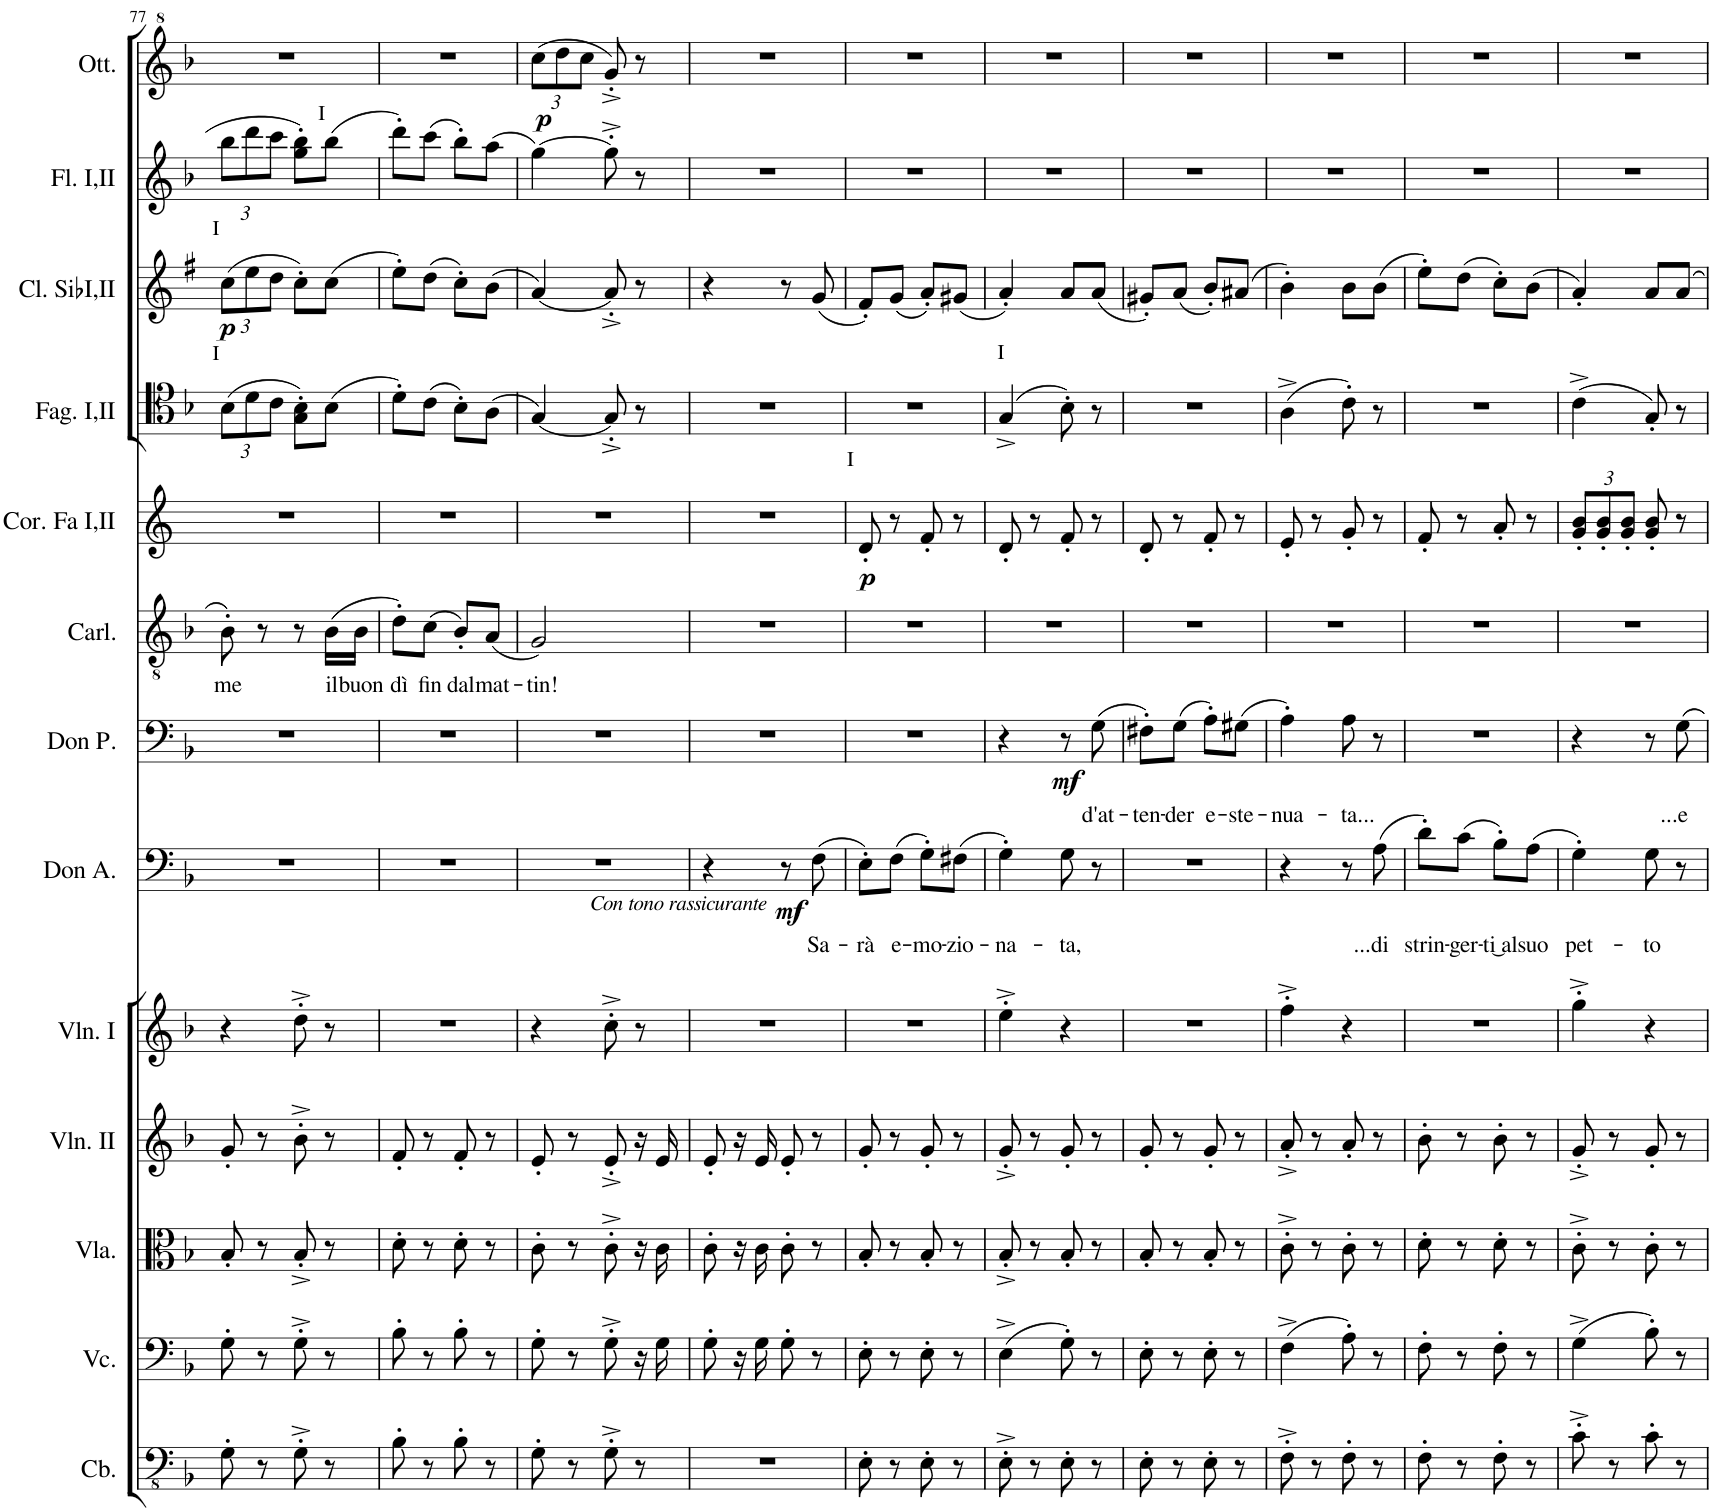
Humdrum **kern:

**kern	**kern	**kern	**kern	**kern	**kern	**text	**dynam	**kern	**text	**dynam	**kern	**text	**kern	**dynam	**kern	**kern	**dynam	**kern	**kern	**dynam
*part13	*part12	*part11	*part10	*part9	*part8	*part8	*part8	*part7	*part7	*part7	*part6	*part6	*part5	*part5	*part4	*part3	*part3	*part2	*part1	*part1
*staff13	*staff12	*staff11	*staff10	*staff9	*staff8	*staff8	*staff8	*staff7	*staff7	*staff7	*staff6	*staff6	*staff5	*staff5	*staff4	*staff3	*staff3	*staff2	*staff1	*staff1
*I"Cb.	*I"Vc.	*I"Vla.	*I"Vln. II	*I"Vln. I	*I"Don Alfonso	*	*	*I"Don Pasquale	*	*	*I"Carluccio	*	*I"Cor. Fa I,II	*	*I"Fag. I,II	*I"Cl. Sib I,II	*	*I"Fl. I,II	*I"Ott.	*
*I'Cb.	*I'Vc.	*I'Vla.	*I'Vln. II	*I'Vln. I	*I'Don A.	*	*	*I'Don P.	*	*	*I'Carl.	*	*I'Cor. Fa I,II	*	*I'Fag. I,II	*I'Cl. SibI,II	*	*I'Fl. I,II	*I'Ott.	*
!!LO:PB:g=z
*clefFv4	*clefF4	*clefC3	*clefG2	*clefG2	*clefF4	*	*	*clefF4	*	*	*clefGv2	*	*clefG2	*	*clefC4	*clefG2	*	*clefG2	*clefG^2	*
*	*	*	*	*	*	*	*	*	*	*	*	*	*Trd4c7	*	*	*Trd1c2	*	*	*	*
*k[b-]	*k[b-]	*k[b-]	*k[b-]	*k[b-]	*k[b-]	*	*	*k[b-]	*	*	*k[b-]	*	*k[]	*	*k[b-]	*k[f#]	*	*k[b-]	*k[b-]	*
*M2/4	*M2/4	*M2/4	*M2/4	*M2/4	*M2/4	*	*	*M2/4	*	*	*M2/4	*	*M2/4	*	*M2/4	*M2/4	*	*M2/4	*M2/4	*
=77	=77	=77	=77	=77	=77	=77	=77	=77	=77	=77	=77	=77	=77	=77	=77	=77	=77	=77	=77	=77
!	!	!	!	!	!	!	!	!	!	!	!	!LO:LY:b	!	!	!	!	!	!	!	!
*	*	*	*	*	*	*	*	*	*	*	*	*	*	*	*Xbrackettup	*Xbrackettup	*	*Xbrackettup	*	*
!	!	!	!	!	!	!	!	!	!	!	!	!	!	!	!	!LO:TX:a:t=I	!	!	!	!
!	!	!	!	!	!	!	!	!	!	!	!	!	!	!	!LO:TX:a:t=I	!	!	!	!	!
!	!	!	!	!	!	!	!	!	!	!	!	!	!	!	!	!	!LO:DY:b	!	!	!
8GG'\	8G'\	8B-'/	8g'/	4r	2r	.	.	2r	.	.	8B-'\	me	2r	.	(12B-\L	(12cc\L	p	12bb-\L	2r	.
.	.	.	.	.	.	.	.	.	.	.	.	.	.	.	12d\	12ee\	.	12ddd\	.	.
8r	8r	8r	8r	.	.	.	.	.	.	.	8r	.	.	.	.	.	.	.	.	.
.	.	.	.	.	.	.	.	.	.	.	.	.	.	.	12c\J	12dd\J	.	12ccc\J	.	.
8GG'^\	8G'^\	8B-'^/	8b-'^\	8dd'^\	.	.	.	.	.	.	8r	.	.	.	8G\' 8B-\'L)	8cc'\L)	.	8gg\' 8bb-\'L	.	.
!	!	!	!	!	!	!	!	!	!	!	!	!	!	!	!	!	!	!LO:TX:a:t=I	!	!
!	!	!	!	!	!	!	!	!	!	!	!	!LO:LY:b	!	!	!	!	!	!	!	!
8r	8r	8r	8r	8r	.	.	.	.	.	.	(16B-\LL	il	.	.	(8B-\J	(8cc\J	.	(8bb-\J	.	.
!	!	!	!	!	!	!	!	!	!	!	!	!LO:LY:b	!	!	!	!	!	!	!	!
.	.	.	.	.	.	.	.	.	.	.	16B-\JJ	buon	.	.	.	.	.	.	.	.
=78	=78	=78	=78	=78	=78	=78	=78	=78	=78	=78	=78	=78	=78	=78	=78	=78	=78	=78	=78	=78
!	!	!	!	!	!	!	!	!	!	!	!	!LO:LY:b	!	!	!	!	!	!	!	!
8BB-'\	8B-'\	8d'\	8f'/	2r	2r	.	.	2r	.	.	8d'\L)	dì	2r	.	8d'\L)	8ee'\L)	.	8ddd'\L)	2r	.
!	!	!	!	!	!	!	!	!	!	!	!	!LO:LY:b	!	!	!	!	!	!	!	!
8r	8r	8r	8r	.	.	.	.	.	.	.	(8c\J	fin	.	.	(8c\J	(8dd\J	.	(8ccc\J	.	.
!	!	!	!	!	!	!	!	!	!	!	!	!LO:LY:b	!	!	!	!	!	!	!	!
8BB-'\	8B-'\	8d'\	8f'/	.	.	.	.	.	.	.	8B-'/L)	dal	.	.	8B-'\L)	8cc'\L)	.	8bb-'\L)	.	.
!	!	!	!	!	!	!	!	!	!	!	!	!LO:LY:b	!	!	!	!	!	!	!	!
8r	8r	8r	8r	.	.	.	.	.	.	.	(8A/J	mat-	.	.	(8A\J	(8b\J	.	(8aa\J	.	.
=79	=79	=79	=79	=79	=79	=79	=79	=79	=79	=79	=79	=79	=79	=79	=79	=79	=79	=79	=79	=79
!	!	!	!	!	!	!	!	!	!	!	!	!LO:LY:b	!	!	!	!	!	!	!	!
*	*	*	*	*	*	*	*	*	*	*	*	*	*	*	*	*	*	*	*Xbrackettup	*
!	!	!	!	!	!	!	!	!	!	!	!	!	!	!	!	!	!	!	!	!LO:DY:b
8GG'\	8G'\	8c'\	8e'/	4r	2r	.	.	2r	.	.	2G/)	-tin!	2r	.	[4G/)	[4a/)	.	[4gg\)	(12ccc\L	p
.	.	.	.	.	.	.	.	.	.	.	.	.	.	.	.	.	.	.	12ddd\	.
8r	8r	8r	8r	.	.	.	.	.	.	.	.	.	.	.	.	.	.	.	.	.
.	.	.	.	.	.	.	.	.	.	.	.	.	.	.	.	.	.	.	12ccc\J	.
8GG'^\	8G'^\	8c'^\	8e'^/	8cc'^\	.	.	.	.	.	.	.	.	.	.	8G'^/]	8a'^/]	.	8gg'^\]	8gg'^/)	.
8r	16r	16r	16r	8r	.	.	.	.	.	.	.	.	.	.	8r	8r	.	8r	8r	.
.	16G\	16c\	16e/	.	.	.	.	.	.	.	.	.	.	.	.	.	.	.	.	.
=80	=80	=80	=80	=80	=80	=80	=80	=80	=80	=80	=80	=80	=80	=80	=80	=80	=80	=80	=80	=80
!	!	!	!	!	!LO:TX:b:i:t=Con tono rassicurante	!	!	!	!	!	!	!	!	!	!	!	!	!	!	!
2r	8G'\	8c'\	8e'/	2r	4r	.	.	2r	.	.	2r	.	2r	.	2r	4r	.	2r	2r	.
.	16r	16r	16r	.	.	.	.	.	.	.	.	.	.	.	.	.	.	.	.	.
.	16G\	16c\	16e/	.	.	.	.	.	.	.	.	.	.	.	.	.	.	.	.	.
!	!	!	!	!	!	!	!LO:DY:b	!	!	!	!	!	!	!	!	!	!	!	!	!
.	8G'\	8c'\	8e'/	.	8r	.	mf	.	.	.	.	.	.	.	.	8r	.	.	.	.
!	!	!	!	!	!	!LO:LY:b	!	!	!	!	!	!	!	!	!	!	!	!	!	!
.	8r	8r	8r	.	(8F\	Sa-	.	.	.	.	.	.	.	.	.	(8g/	.	.	.	.
=81	=81	=81	=81	=81	=81	=81	=81	=81	=81	=81	=81	=81	=81	=81	=81	=81	=81	=81	=81	=81
!	!	!	!	!	!	!	!	!	!	!	!	!	!LO:TX:a:t=I	!	!	!	!	!	!	!
!	!	!	!	!	!	!LO:LY:b	!	!	!	!	!	!	!	!LO:DY:b	!	!	!	!	!	!
8EE'\	8E'\	8B-'/	8g'/	2r	8E'\L)	-rà	.	2r	.	.	2r	.	8d'/	p	2r	8f#'/L)	.	2r	2r	.
!	!	!	!	!	!	!LO:LY:b	!	!	!	!	!	!	!	!	!	!	!	!	!	!
8r	8r	8r	8r	.	(8F\J	e-	.	.	.	.	.	.	8r	.	.	(8g/J	.	.	.	.
!	!	!	!	!	!	!LO:LY:b	!	!	!	!	!	!	!	!	!	!	!	!	!	!
8EE'\	8E'\	8B-'/	8g'/	.	8G'\L)	-mo-	.	.	.	.	.	.	8f'/	.	.	8a'/L)	.	.	.	.
!	!	!	!	!	!	!LO:LY:b	!	!	!	!	!	!	!	!	!	!	!	!	!	!
8r	8r	8r	8r	.	(8F#X\J	-zio-	.	.	.	.	.	.	8r	.	.	(8g#X/J	.	.	.	.
=82	=82	=82	=82	=82	=82	=82	=82	=82	=82	=82	=82	=82	=82	=82	=82	=82	=82	=82	=82	=82
!	!	!	!	!	!	!	!	!	!	!	!	!	!	!	!LO:TX:a:t=I	!	!	!	!	!
!	!	!	!	!	!	!LO:LY:b	!	!	!	!	!	!	!	!	!	!	!	!	!	!
8EE'^\	(4E^\	8B-'^/	8g'^/	4ee'^\	4G'\)	-na-	.	4r	.	.	2r	.	8d'/	.	(4G^/	4a'/)	.	2r	2r	.
8r	.	8r	8r	.	.	.	.	.	.	.	.	.	8r	.	.	.	.	.	.	.
!	!	!	!	!	!	!LO:LY:b	!	!	!	!LO:DY:b	!	!	!	!	!	!	!	!	!	!
8EE'\	8G'\)	8B-'/	8g'/	4r	8G\	-ta,	.	8r	.	mf	.	.	8f'/	.	8B-'\)	8a/L	.	.	.	.
!	!	!	!	!	!	!	!	!	!LO:LY:b	!	!	!	!	!	!	!	!	!	!	!
8r	8r	8r	8r	.	8r	.	.	(8G\	d'at-	.	.	.	8r	.	8r	(8a/J	.	.	.	.
=83	=83	=83	=83	=83	=83	=83	=83	=83	=83	=83	=83	=83	=83	=83	=83	=83	=83	=83	=83	=83
!	!	!	!	!	!	!	!	!	!LO:LY:b	!	!	!	!	!	!	!	!	!	!	!
8EE'\	8E'\	8B-'/	8g'/	2r	2r	.	.	8F#X'\L)	-ten-	.	2r	.	8d'/	.	2r	8g#X'/L)	.	2r	2r	.
!	!	!	!	!	!	!	!	!	!LO:LY:b	!	!	!	!	!	!	!	!	!	!	!
8r	8r	8r	8r	.	.	.	.	(8G\J	-der	.	.	.	8r	.	.	(8a/J	.	.	.	.
!	!	!	!	!	!	!	!	!	!LO:LY:b	!	!	!	!	!	!	!	!	!	!	!
8EE'\	8E'\	8B-'/	8g'/	.	.	.	.	8A'\L)	e-	.	.	.	8f'/	.	.	8b'/L)	.	.	.	.
!	!	!	!	!	!	!	!	!	!LO:LY:b	!	!	!	!	!	!	!	!	!	!	!
8r	8r	8r	8r	.	.	.	.	(8G#X\J	-ste-	.	.	.	8r	.	.	(8a#X/J	.	.	.	.
=84	=84	=84	=84	=84	=84	=84	=84	=84	=84	=84	=84	=84	=84	=84	=84	=84	=84	=84	=84	=84
!	!	!	!	!	!	!	!	!	!LO:LY:b	!	!	!	!	!	!	!	!	!	!	!
8FF'^\	(4F^\	8c'^\	8a'^/	4ff'^\	4r	.	.	4A'\)	-nua-	.	2r	.	8e'/	.	(4A^\	4b'\)	.	2r	2r	.
8r	.	8r	8r	.	.	.	.	.	.	.	.	.	8r	.	.	.	.	.	.	.
!	!	!	!	!	!	!	!	!	!LO:LY:b	!	!	!	!	!	!	!	!	!	!	!
8FF'\	8A'\)	8c'\	8a'/	4r	8r	.	.	8A\	-ta...	.	.	.	8g'/	.	8c'\)	8b\L	.	.	.	.
!	!	!	!	!	!	!LO:LY:b	!	!	!	!	!	!	!	!	!	!	!	!	!	!
8r	8r	8r	8r	.	(8A\	...di	.	8r	.	.	.	.	8r	.	8r	(8b\J	.	.	.	.
=85	=85	=85	=85	=85	=85	=85	=85	=85	=85	=85	=85	=85	=85	=85	=85	=85	=85	=85	=85	=85
!	!	!	!	!	!	!LO:LY:b	!	!	!	!	!	!	!	!	!	!	!	!	!	!
8FF'\	8F'\	8d'\	8b-'\	2r	8d'\L)	strin-	.	2r	.	.	2r	.	8f'/	.	2r	8ee'\L)	.	2r	2r	.
!	!	!	!	!	!	!LO:LY:b	!	!	!	!	!	!	!	!	!	!	!	!	!	!
8r	8r	8r	8r	.	(8c\J	-ger-	.	.	.	.	.	.	8r	.	.	(8dd\J	.	.	.	.
!	!	!	!	!	!	!LO:LY:b	!	!	!	!	!	!	!	!	!	!	!	!	!	!
8FF'\	8F'\	8d'\	8b-'\	.	8B-'\L)	-ti͜ al	.	.	.	.	.	.	8a'/	.	.	8cc'\L)	.	.	.	.
!	!	!	!	!	!	!LO:LY:b	!	!	!	!	!	!	!	!	!	!	!	!	!	!
8r	8r	8r	8r	.	(8A\J	suo	.	.	.	.	.	.	8r	.	.	(8b\J	.	.	.	.
=86	=86	=86	=86	=86	=86	=86	=86	=86	=86	=86	=86	=86	=86	=86	=86	=86	=86	=86	=86	=86
!	!	!	!	!	!	!LO:LY:b	!	!	!	!	!	!	!	!	!	!	!	!	!	!
*	*	*	*	*	*	*	*	*	*	*	*	*	*Xbrackettup	*	*	*	*	*	*	*
8C'^\	(4G^\	8c'^\	8g'^/	4gg'^\	4G'\)	pet-	.	4r	.	.	2r	.	12g/' 12b/'L	.	(4c^\	4a'/)	.	2r	2r	.
.	.	.	.	.	.	.	.	.	.	.	.	.	12g/' 12b/'	.	.	.	.	.	.	.
8r	.	8r	8r	.	.	.	.	.	.	.	.	.	.	.	.	.	.	.	.	.
.	.	.	.	.	.	.	.	.	.	.	.	.	12g/' 12b/'J	.	.	.	.	.	.	.
!	!	!	!	!	!	!LO:LY:b	!	!	!	!	!	!	!	!	!	!	!	!	!	!
8C'\	8B-'\)	8c'\	8g'/	4r	8G\	-to	.	8r	.	.	.	.	8g/' 8b/'	.	8G'/)	8a/L	.	.	.	.
!	!	!	!	!	!	!	!	!	!LO:LY:b	!	!	!	!	!	!	!	!	!	!	!
8r	8r	8r	8r	.	8r	.	.	8G\	...e	.	.	.	8r	.	8r	8a/J	.	.	.	.
=	=	=	=	=	=	=	=	=	=	=	=	=	=	=	=	=	=	=	=	=
*-	*-	*-	*-	*-	*-	*-	*-	*-	*-	*-	*-	*-	*-	*-	*-	*-	*-	*-	*-	*-
